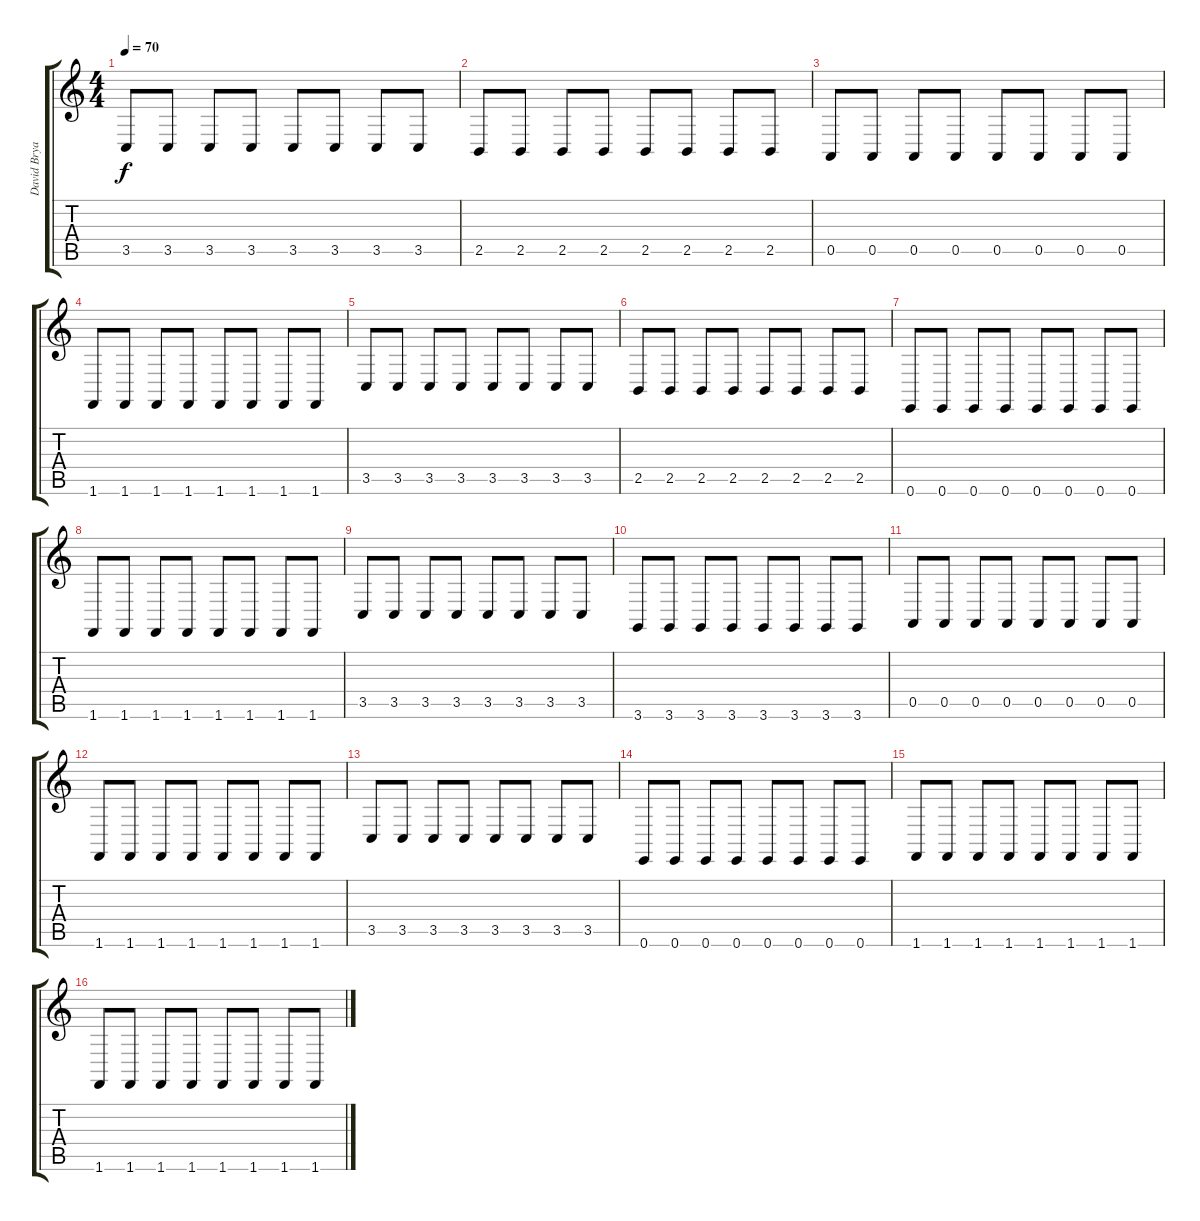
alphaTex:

\track ("David Bryan" "David Brya") {instrument harpsichord}
\staff {score tabs}
\tuning (E4 B3 G3 D3 A2 E2) {hide}
\ts (4 4)
\tempo 70
\clef g2
\ks c
3.5.8{dy f} 3.5.8 3.5.8 3.5.8 3.5.8 3.5.8 3.5.8 3.5.8 |
2.5.8 2.5.8 2.5.8 2.5.8 2.5.8 2.5.8 2.5.8 2.5.8 |
0.5.8 0.5.8 0.5.8 0.5.8 0.5.8 0.5.8 0.5.8 0.5.8 |
1.6.8 1.6.8 1.6.8 1.6.8 1.6.8 1.6.8 1.6.8 1.6.8 |
3.5.8 3.5.8 3.5.8 3.5.8 3.5.8 3.5.8 3.5.8 3.5.8 |
2.5.8 2.5.8 2.5.8 2.5.8 2.5.8 2.5.8 2.5.8 2.5.8 |
0.6.8 0.6.8 0.6.8 0.6.8 0.6.8 0.6.8 0.6.8 0.6.8 |
1.6.8 1.6.8 1.6.8 1.6.8 1.6.8 1.6.8 1.6.8 1.6.8 |
3.5.8 3.5.8 3.5.8 3.5.8 3.5.8 3.5.8 3.5.8 3.5.8 |
3.6.8 3.6.8 3.6.8 3.6.8 3.6.8 3.6.8 3.6.8 3.6.8 |
0.5.8 0.5.8 0.5.8 0.5.8 0.5.8 0.5.8 0.5.8 0.5.8 |
1.6.8 1.6.8 1.6.8 1.6.8 1.6.8 1.6.8 1.6.8 1.6.8 |
3.5.8 3.5.8 3.5.8 3.5.8 3.5.8 3.5.8 3.5.8 3.5.8 |
0.6.8 0.6.8 0.6.8 0.6.8 0.6.8 0.6.8 0.6.8 0.6.8 |
1.6.8 1.6.8 1.6.8 1.6.8 1.6.8 1.6.8 1.6.8 1.6.8 |
1.6.8 1.6.8 1.6.8 1.6.8 1.6.8 1.6.8 1.6.8 1.6.8
